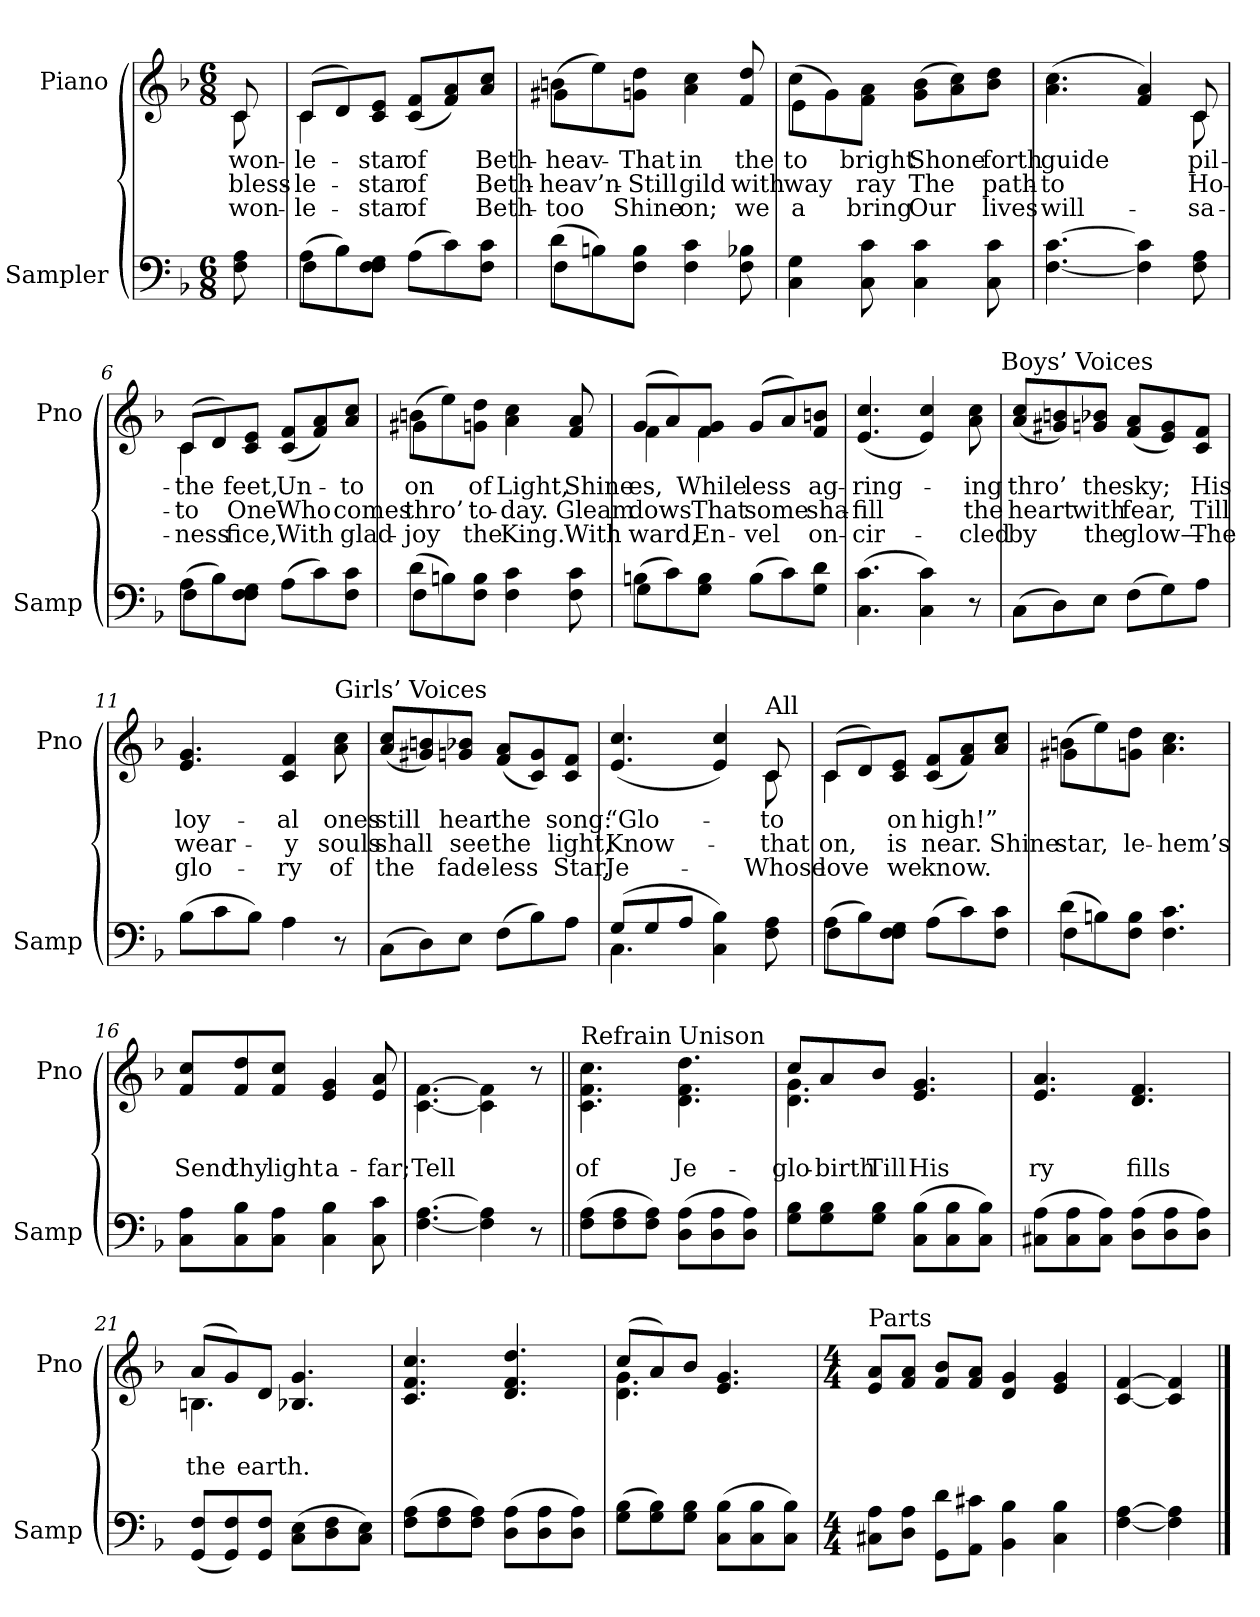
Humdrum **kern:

**kern	**kern	**text	**text	**text
*part2	*part1	*part1	*part1	*part1
*staff2	*staff1	*staff1	*staff1	*staff1
*I"Sampler	*I"Piano	*	*	*
*I'Samp	*I'Pno	*	*	*
*clefF4	*clefG2	*	*	*
*k[b-]	*k[b-]	*	*	*
*F:	*F:	*	*	*
*M6/8	*M6/8	*	*	*
=1	=1	=1	=1	=1
*	*^	*	*	*
8F 8A	8c/	8c	won-	bless-	won-
=2	=2	=2	=2	=2	=2
*^	*	*	*	*	*
(8A\L	4F	(8c/L	4c	-le-	-le-	-le-
8B-\)	.	8d/)	.	.	.	.
8F\ 8G\J	4F	8c/ 8e/J	2ryy	star	star	star
(8A\L	.	(8c/ 8f/L	.	of	of	of
8c\)	4ryy	8f/ 8a/)	.	.	.	.
8F\ 8c\J	.	8a/ 8cc/J	.	Beth-	Beth-	Beth-
=3	=3	=3	=3	=3	=3	=3
(8d\L	4F	(8bn\L	4g#X	heav-	heav’n-	too
8Bn\)	.	8ee\)	.	.	.	.
8F\ 8B\J	2ryy	8g\ 8dd\J	2ryy	That	Still	Shine
4F 4c	.	4a 4cc	.	in	gild	on;
8F 8B-X	.	8f 8dd	.	the	with	we
*v	*v	*	*	*	*	*
=4	=4	=4	=4	=4	=4
4C 4G	(8cc\L	4e	to	-way	a
.	8g\)	.	.	.	.
8C 8c	8f\ 8a\J	2ryy	bright	ray	bring
4C 4c	(8g\ 8b-\L	.	Shone	The	Our
.	8a\ 8cc\)	.	.	.	.
8C 8c	8b-\ 8dd\J	.	forth	path-	lives
=5	=5	=5	=5	=5	=5
[4.F [4.c	(4.a 4.cc	8ryy	guide	to	will-
*	*v	*v	*	*	*
4F] 4c]	4f 4a)	.	.	.
*	*^	*	*	*
8F 8A	8c/	8c	pil-	Ho-	sa-
=6	=6	=6	=6	=6	=6
*^	*	*	*	*	*
(8A\L	4F	(8c/L	4c	the	to	-ness
8B-\)	.	8d/)	.	.	.	.
8F\ 8G\J	4F	8c/ 8e/J	2ryy	feet,	One	-fice,
(8A\L	.	(8c/ 8f/L	.	Un-	Who	With
8c\)	4ryy	8f/ 8a/)	.	.	.	.
8F\ 8c\J	.	8a/ 8cc/J	.	-to	comes	glad-
=7	=7	=7	=7	=7	=7	=7
(8d\L	4F	(8bn\L	4g#X	on	thro’	joy
8Bn\)	.	8ee\)	.	.	.	.
8F\ 8B\J	2ryy	8g\ 8dd\J	2ryy	of	to-	the
4F 4c	.	4a 4cc	.	Light,	-day.	King.
8F 8c	.	8f 8a	.	Shine	Gleam	With
=8	=8	=8	=8	=8	=8	=8
(8Bn\L	4G	(8g/L	4f	-es,	-dows	-ward,
8c\)	.	8a/)	.	.	.	.
8G\ 8B\J	4G	8f/ 8g/J	4f	While	That	En-
(8B\L	.	(8g/L	.	-less	-some	-vel
8c\)	4ryy	8a/)	4ryy	.	.	.
8G\ 8d\J	.	8f/ 8bn/J	.	ag-	sha-	on-
*v	*v	*	*	*	*	*
*	*v	*v	*	*	*
=9	=9	=9	=9	=9
(4.C 4.c	(4.e 4.cc	ring-	fill	-cir-
4C 4c)	4e 4cc)	.	.	.
8r	8a 8cc	-ing	the	-cled
!	!LO:TX:t=Boys’ Voices	!	!	!
=10	=10	=10	=10	=10
(8C\L	(8a/ 8cc/L	thro’	heart	by
8D\)	8g#X/ 8bn/)	.	.	.
8E\J	8gn/ 8b-X/J	the	with	the
(8F\L	(8f/ 8a/L	sky;	fear,	glow—
8G\)	8e/ 8g/)	.	.	.
8A\J	8c/ 8f/J	His	Till	The
=11	=11	=11	=11	=11
(8B-\L	4.e 4.g	loy-	wear-	glo-
8c\	.	.	.	.
8B-\J)	.	.	.	.
4A	4c 4f	-al	-y	-ry
!	!LO:TX:t=Girls’ Voices	!	!	!
8r	8a 8cc	ones	souls	of
=12	=12	=12	=12	=12
(8C\L	(8a/ 8cc/L	still	shall	the
8D\)	8g#X/ 8bn/)	.	.	.
8E\J	8gn/ 8b-X/J	hear	see	fade-
(8F\L	(8f/ 8a/L	the	the	-less
8B-\)	8c/ 8g/)	.	.	.
8A\J	8c/ 8f/J	song:	light,	Star,
=13	=13	=13	=13	=13
*^	*^	*	*	*
(8G/L	4.C	(4.e 4.cc	8ryy	“Glo-	Know-	Je-
*	*	*v	*v	*	*	*
8G/	.	.	.	.	.
8A/J	.	.	.	.	.
4C 4B-)	4.ryy	4e 4cc)	.	.	.
*	*	*^	*	*	*
!	!	!LO:TX:t=All	!	!	!	!
8F 8A	.	8c/	8c	to	that	Whose
=14	=14	=14	=14	=14	=14	=14
(8A\L	4F	(8c/L	4c	.	on,	love
8B-\)	.	8d/)	.	.	.	.
8F\ 8G\J	4F	8c/ 8e/J	2ryy	on	is	we
(8A\L	.	(8c/ 8f/L	.	high!”	near.	know.
8c\)	4ryy	8f/ 8a/)	.	.	.	.
8F\ 8c\J	.	8a/ 8cc/J	.	.	Shine	.
=15	=15	=15	=15	=15	=15	=15
(8d\L	4F	(8bn\L	4g#X	.	star,	.
8Bn\)	.	8ee\)	.	.	.	.
8F\ 8B\J	2ryy	8g\ 8dd\J	2ryy	.	-le-	.
4.F 4.c	.	4.a 4.cc	.	.	-hem’s	.
*v	*v	*	*	*	*	*
*	*v	*v	*	*	*
=16	=16	=16	=16	=16
8C\ 8A\L	8f/ 8cc/L	.	Send	.
8C\ 8B-\	8f/ 8dd/	.	thy	.
8C\ 8A\J	8f/ 8cc/J	.	light	.
4C 4B-	4e 4g	.	a-	.
8C 8c	8e 8a	.	-far;	.
=17	=17	=17	=17	=17
[4.F [4.A	[4.c\ [4.f\	.	Tell	.
4F] 4A]	4c\] 4f\]	.	.	.
8r	8r	.	.	.
=18||	=18||	=18||	=18||	=18||
!	!LO:TX:t=Refrain	!	!	!
(8F\ 8A\L	4.c\ 4.f\ 4.cc\	.	of	.
8F\ 8A\	.	.	.	.
8F\ 8A\J)	.	.	.	.
!	!LO:TX:t=Unison	!	!	!
(8D\ 8A\L	4.d\ 4.f\ 4.dd\	.	Je-	.
8D\ 8A\	.	.	.	.
8D\ 8A\J)	.	.	.	.
=19	=19	=19	=19	=19
*	*^	*	*	*
8G\ 8B-\L	8cc/L	4.d 4.g	.	glo-	.
8G\ 8B-\	8a/	.	.	birth	.
8G\ 8B-\J	8b-/J	.	.	Till	.
(8C\ 8B-\L	4.e 4.g	4.ryy	.	His	.
8C\ 8B-\	.	.	.	.	.
8C\ 8B-\J)	.	.	.	.	.
*	*v	*v	*	*	*
=20	=20	=20	=20	=20
(8C#X\ 8A\L	4.e 4.a	.	-ry	.
8C#\ 8A\	.	.	.	.
8C#\ 8A\J)	.	.	.	.
(8D\ 8A\L	4.d 4.f	.	fills	.
8D\ 8A\	.	.	.	.
8D\ 8A\J)	.	.	.	.
=21	=21	=21	=21	=21
*	*^	*	*	*
(8GG/ 8F/L	(8a/L	4.Bn	.	the	.
8GG/ 8F/)	8g/)	.	.	.	.
8GG/ 8F/J	8d/J	.	.	earth.	.
(8C\ 8E\L	4.B-X 4.g	4.ryy	.	.	.
8D\ 8F\	.	.	.	.	.
8C\ 8E\J)	.	.	.	.	.
*	*v	*v	*	*	*
=22	=22	=22	=22	=22
(8F\ 8A\L	4.c 4.f 4.cc	.	.	.
8F\ 8A\	.	.	.	.
8F\ 8A\J)	.	.	.	.
(8D\ 8A\L	4.d 4.f 4.dd	.	.	.
8D\ 8A\	.	.	.	.
8D\ 8A\J)	.	.	.	.
=23	=23	=23	=23	=23
*	*^	*	*	*
(8G\ 8B-\L	(8cc/L	4.d 4.g	.	.	.
8G\ 8B-\)	8a/)	.	.	.	.
8G\ 8B-\J	8b-/J	.	.	.	.
(8C\ 8B-\L	4.e 4.g	4.ryy	.	.	.
8C\ 8B-\	.	.	.	.	.
8C\ 8B-\J)	.	.	.	.	.
*	*v	*v	*	*	*
=24	=24	=24	=24	=24
*M4/4	*M4/4	*	*	*
!	!LO:TX:t=Parts	!	!	!
8C#X\ 8A\L	8e/ 8a/L	.	.	.
8D\ 8A\J	8f/ 8a/J	.	.	.
8GG\ 8d\L	8f/ 8b-/L	.	.	.
8AA\ 8c#X\J	8f/ 8a/J	.	.	.
4BB- 4B-	4d 4g	.	.	.
4C# 4B-	4e 4g	.	.	.
=25	=25	=25	=25	=25
[4F [4A	[4c [4f	.	.	.
4F] 4A]	4c] 4f]	.	.	.
==	==	==	==	==
*-	*-	*-	*-	*-
